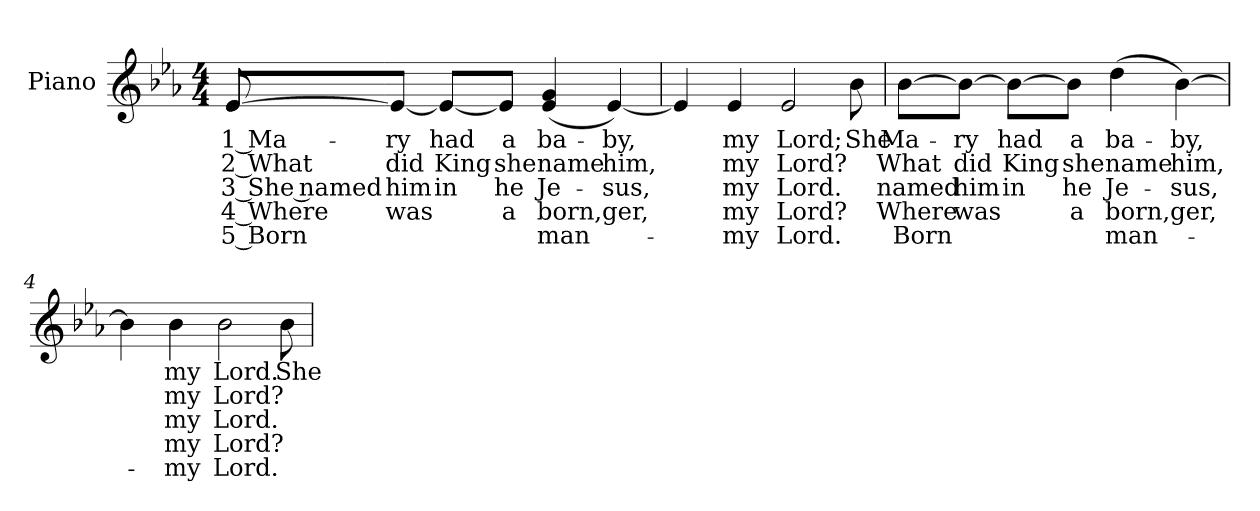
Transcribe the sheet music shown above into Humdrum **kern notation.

**kern	**text	**text	**text	**text	**text
*part1	*part1	*part1	*part1	*part1	*part1
*staff1	*staff1	*staff1	*staff1	*staff1	*staff1
*I"Piano	*	*	*	*	*
*I'Pno.	*	*	*	*	*
!!LO:PB:g=z
*clefG2	*	*	*	*	*
*k[b-e-a-]	*	*	*	*	*
*E-:	*	*	*	*	*
*M4/4	*	*	*	*	*
=1	=1	=1	=1	=1	=1
!	!LO:LY:b:color=#000000	!LO:LY:b:color=#000000	!LO:LY:b:color=#000000	!LO:LY:b:color=#000000	!LO:LY:b:color=#000000
*^	*	*	*	*	*
[8e-i/L	8e-i/	1 Ma-	2 What	3 She named	4 Where	5 Born
!	!	!LO:LY:b:color=#000000	!LO:LY:b:color=#000000	!LO:LY:b:color=#000000	!LO:LY:b:color=#000000	!
8e-i/J_	2..ryy	-ry	did	him	was	.
!	!	!LO:LY:b:color=#000000	!LO:LY:b:color=#000000	!LO:LY:b:color=#000000	!	!
8e-i/L_	.	had	King	in	.	.
!	!	!LO:LY:b:color=#000000	!LO:LY:b:color=#000000	!LO:LY:b:color=#000000	!LO:LY:b:color=#000000	!
8e-i/J]	.	a	she	he	a	.
!	!	!LO:LY:b:color=#000000	!LO:LY:b:color=#000000	!LO:LY:b:color=#000000	!LO:LY:b:color=#000000	!LO:LY:b:color=#000000
(4e-i/ 4gi	.	ba-	name	Je-	-born,	man-
!	!	!LO:LY:b:color=#000000	!LO:LY:b:color=#000000	!LO:LY:b:color=#000000	!LO:LY:b:color=#000000	!
[4e-i/)	.	-by,	him,	-sus,	ger,	.
=2	=2	=2	=2	=2	=2	=2
4e-i/]	2..ryy	.	.	.	.	.
!	!	!LO:LY:b:color=#000000	!LO:LY:b:color=#000000	!LO:LY:b:color=#000000	!LO:LY:b:color=#000000	!LO:LY:b:color=#000000
4e-i/	.	my	my	my	my	my
!	!	!LO:LY:b:color=#000000	!LO:LY:b:color=#000000	!LO:LY:b:color=#000000	!LO:LY:b:color=#000000	!LO:LY:b:color=#000000
2e-i/	.	Lord;	Lord?	Lord.	Lord?	Lord.
!	!	!LO:LY:b:color=#000000	!	!	!	!
.	8b-i\	She	.	.	.	.
*v	*v	*	*	*	*	*
!!LO:LB:g=z
=3	=3	=3	=3	=3	=3
*^	*	*	*	*	*
!	!	!LO:LY:b:color=#000000	!LO:LY:b:color=#000000	!LO:LY:b:color=#000000	!LO:LY:b:color=#000000	!LO:LY:b:color=#000000
*v	*v	*	*	*	*	*
[8b-i\L	Ma-	What	named	Where	Born
!	!LO:LY:b:color=#000000	!LO:LY:b:color=#000000	!LO:LY:b:color=#000000	!LO:LY:b:color=#000000	!
8b-i\J_	-ry	did	him	was	.
!	!LO:LY:b:color=#000000	!LO:LY:b:color=#000000	!LO:LY:b:color=#000000	!	!
8b-i\L_	had	King	in	.	.
!	!LO:LY:b:color=#000000	!LO:LY:b:color=#000000	!LO:LY:b:color=#000000	!LO:LY:b:color=#000000	!
8b-i\J]	a	she	he	a	.
!	!LO:LY:b:color=#000000	!LO:LY:b:color=#000000	!LO:LY:b:color=#000000	!LO:LY:b:color=#000000	!LO:LY:b:color=#000000
(4ddi\	ba-	name	Je-	-born,	man-
!	!LO:LY:b:color=#000000	!LO:LY:b:color=#000000	!LO:LY:b:color=#000000	!LO:LY:b:color=#000000	!
[4b-i\)	-by,	him,	-sus,	ger,	.
=4	=4	=4	=4	=4	=4
*^	*	*	*	*	*
*	*^	*	*	*	*	*
4b-i\]	2..ryy	2..ryy	.	.	.	.	.
!	!	!	!LO:LY:b:color=#000000	!LO:LY:b:color=#000000	!LO:LY:b:color=#000000	!LO:LY:b:color=#000000	!LO:LY:b:color=#000000
4b-i\	.	.	my	my	my	my	my
!	!	!	!LO:LY:b:color=#000000	!LO:LY:b:color=#000000	!LO:LY:b:color=#000000	!LO:LY:b:color=#000000	!LO:LY:b:color=#000000
2b-i\	.	.	Lord.	Lord?	Lord.	Lord?	Lord.
!	!	!	!LO:LY:b:color=#000000	!	!	!	!
.	8b-i\	8ryy	She	.	.	.	.
*v	*v	*v	*	*	*	*	*
=	=	=	=	=	=
*-	*-	*-	*-	*-	*-
